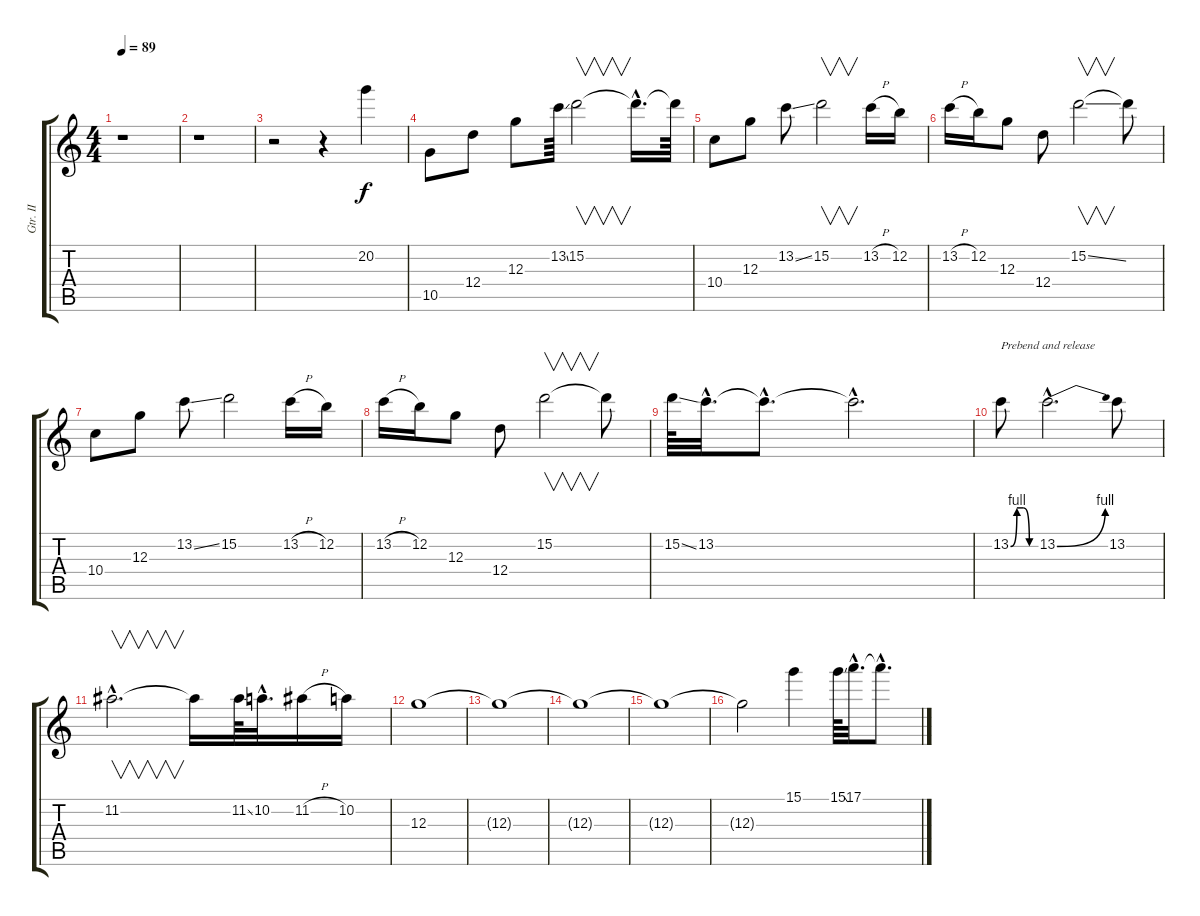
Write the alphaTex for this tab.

\track ("Gtr. II" "Gtr. II") {instrument distortionguitar}
\staff {score tabs}
\tuning (E4 B3 G3 D3 A2 E2) {hide}
\ts (4 4)
\tempo 89
\clef g2
\ks c
r.1{dy f} |
r.1 |
r.2 r.4 20.2.4 |
10.5.8 12.4.8 12.3.8 13.2{ss}.64 15.2.2{v} 15.2{hac t}.16{d} 15.2{t}.64 |
10.4.8 12.3.8 13.2{ss}.8 15.2.2{v} 13.2{h}.16 12.2.16 |
13.2{h}.16 12.2.16 12.3.8 12.4.8 15.2{ss}.2{v} 15.2{t}.8 |
10.4.8 12.3.8 13.2{ss}.8 15.2.2 13.2{h}.16 12.2.16 |
13.2{h}.16 12.2.16 12.3.8 12.4.8 15.2.2{v} 15.2{t}.8 |
15.2{ss}.64 13.2{hac}.32{d} 13.2{hac t}.8{d} 13.2{hac t}.2{d} |
13.2{be (custom 0 0 15 4 30 4 45 0 60 0)}.8{txt "Prebend and release"} 13.2{be (bend 0 0 60 4) hac}.2{d} 13.2.8 |
11.2{hac}.2{v d} 11.2{t}.16 11.2{ss}.64 10.2{hac}.32{d} 11.2{h}.16 10.2.16 |
12.3.1 |
12.3{t}.1 |
12.3{t}.1 |
12.3{t}.1 |
12.3{t}.2 15.1.4 15.1{ss}.64 17.1{hac}.32{d} 17.1{hac t}.8{d}
